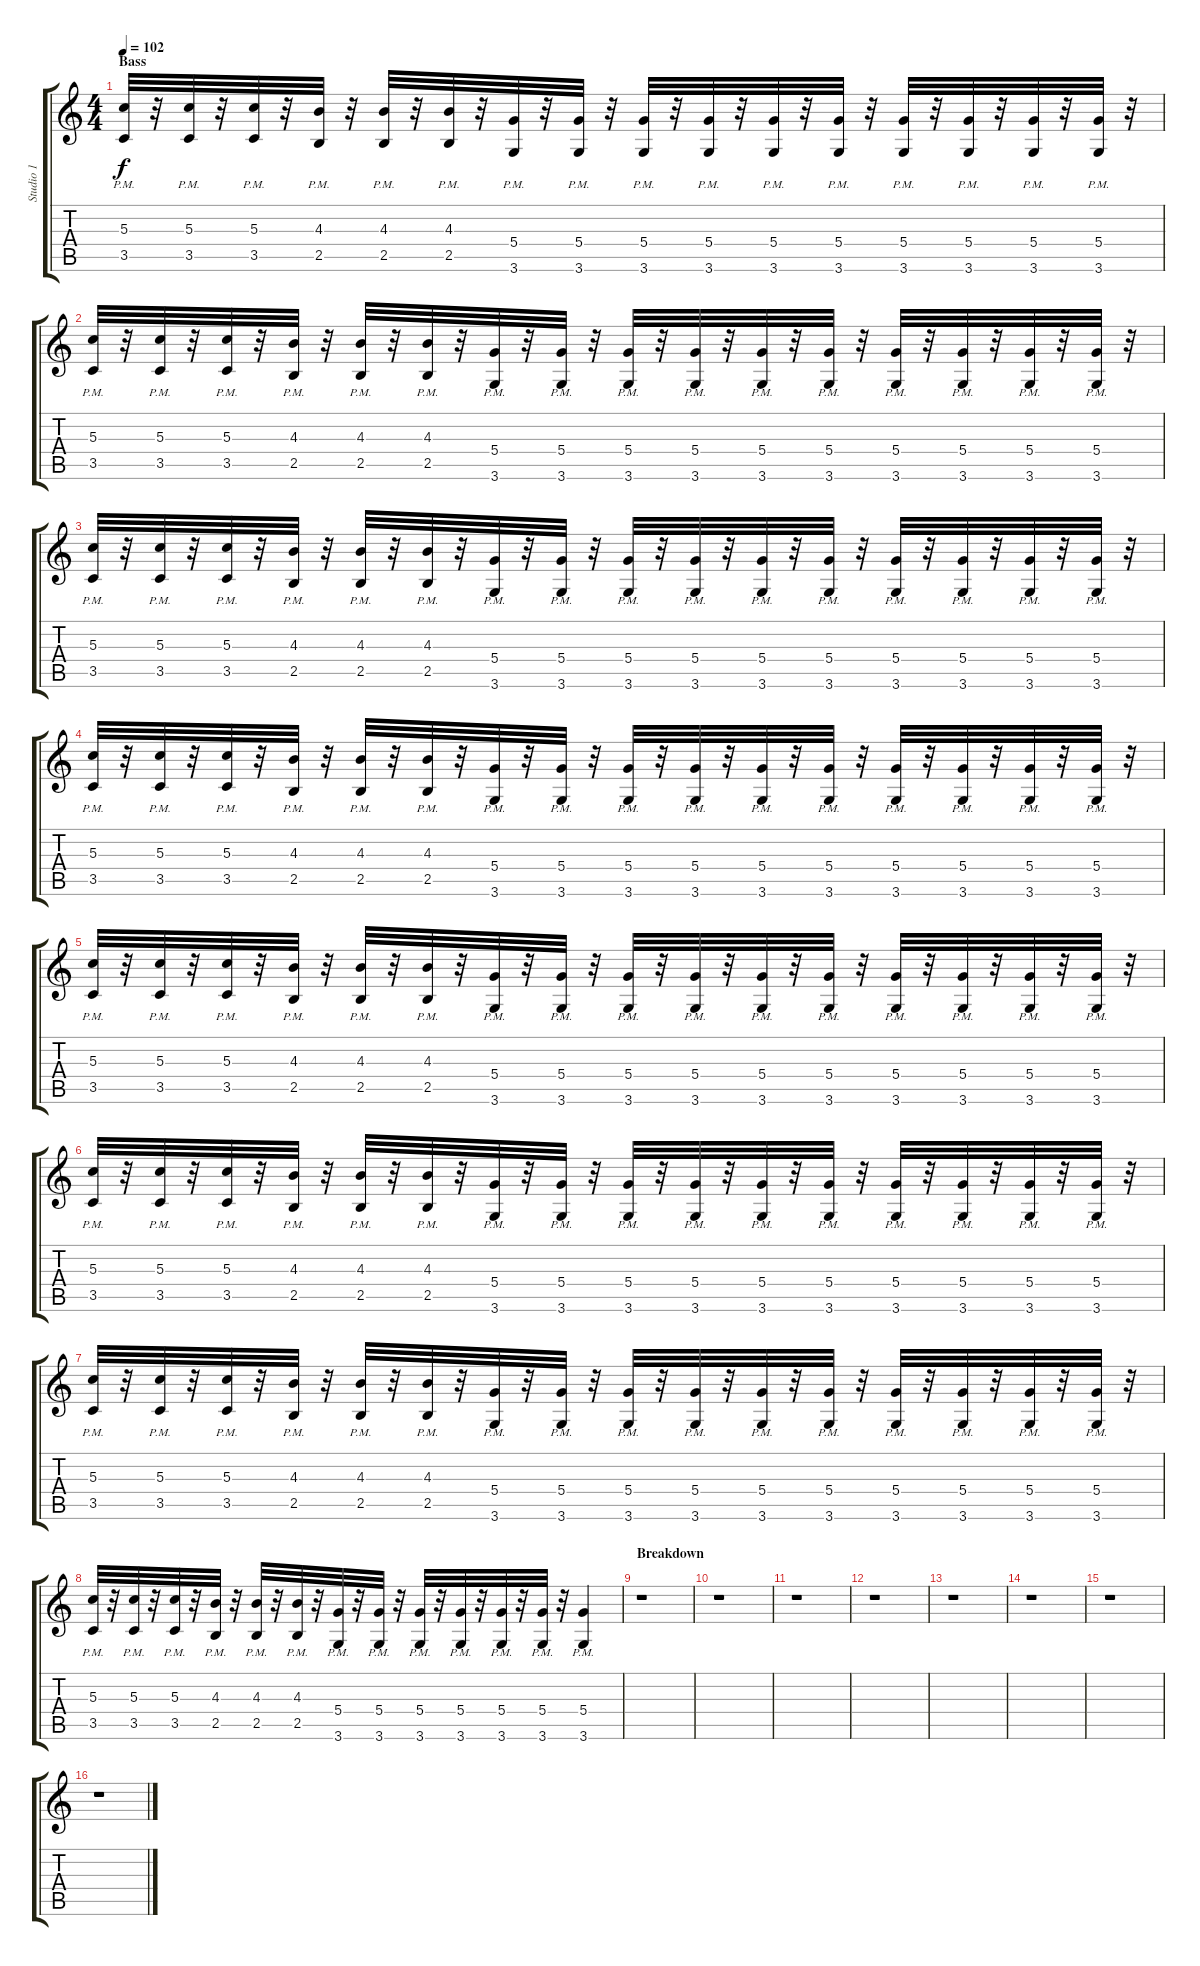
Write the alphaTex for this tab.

\track ("Studio 1" "Studio 1") {instrument acousticguitarsteel}
\staff {score tabs}
\tuning (E4 B3 G3 D3 A2 E2) {hide}
\ts (4 4)
\section ("" "Bass")
\tempo 102
\clef g2
\ks c
(5.3{pm} 3.5{pm}).32{dy f} r.32 (5.3{pm} 3.5{pm}).32 r.32 (5.3 3.5{pm}).32 r.32 (4.3{pm} 2.5{pm}).32 r.32 (4.3{pm} 2.5{pm}).32 r.32 (4.3{pm} 2.5{pm}).32 r.32 (5.4{pm} 3.6{pm}).32 r.32 (5.4{pm} 3.6{pm}).32 r.32 (5.4{pm} 3.6{pm}).32 r.32 (5.4{pm} 3.6{pm}).32 r.32 (5.4{pm} 3.6{pm}).32 r.32 (5.4{pm} 3.6{pm}).32 r.32 (5.4{pm} 3.6{pm}).32 r.32 (5.4{pm} 3.6{pm}).32 r.32 (5.4{pm} 3.6{pm}).32 r.32 (5.4{pm} 3.6{pm}).32 r.32 |
(5.3{pm} 3.5{pm}).32 r.32 (5.3{pm} 3.5{pm}).32 r.32 (5.3 3.5{pm}).32 r.32 (4.3{pm} 2.5{pm}).32 r.32 (4.3{pm} 2.5{pm}).32 r.32 (4.3{pm} 2.5{pm}).32 r.32 (5.4{pm} 3.6{pm}).32 r.32 (5.4{pm} 3.6{pm}).32 r.32 (5.4{pm} 3.6{pm}).32 r.32 (5.4{pm} 3.6{pm}).32 r.32 (5.4{pm} 3.6{pm}).32 r.32 (5.4{pm} 3.6{pm}).32 r.32 (5.4{pm} 3.6{pm}).32 r.32 (5.4{pm} 3.6{pm}).32 r.32 (5.4{pm} 3.6{pm}).32 r.32 (5.4{pm} 3.6{pm}).32 r.32 |
(5.3{pm} 3.5{pm}).32 r.32 (5.3{pm} 3.5{pm}).32 r.32 (5.3 3.5{pm}).32 r.32 (4.3{pm} 2.5{pm}).32 r.32 (4.3{pm} 2.5{pm}).32 r.32 (4.3{pm} 2.5{pm}).32 r.32 (5.4{pm} 3.6{pm}).32 r.32 (5.4{pm} 3.6{pm}).32 r.32 (5.4{pm} 3.6{pm}).32 r.32 (5.4{pm} 3.6{pm}).32 r.32 (5.4{pm} 3.6{pm}).32 r.32 (5.4{pm} 3.6{pm}).32 r.32 (5.4{pm} 3.6{pm}).32 r.32 (5.4{pm} 3.6{pm}).32 r.32 (5.4{pm} 3.6{pm}).32 r.32 (5.4{pm} 3.6{pm}).32 r.32 |
(5.3{pm} 3.5{pm}).32 r.32 (5.3{pm} 3.5{pm}).32 r.32 (5.3 3.5{pm}).32 r.32 (4.3{pm} 2.5{pm}).32 r.32 (4.3{pm} 2.5{pm}).32 r.32 (4.3{pm} 2.5{pm}).32 r.32 (5.4{pm} 3.6{pm}).32 r.32 (5.4{pm} 3.6{pm}).32 r.32 (5.4{pm} 3.6{pm}).32 r.32 (5.4{pm} 3.6{pm}).32 r.32 (5.4{pm} 3.6{pm}).32 r.32 (5.4{pm} 3.6{pm}).32 r.32 (5.4{pm} 3.6{pm}).32 r.32 (5.4{pm} 3.6{pm}).32 r.32 (5.4{pm} 3.6{pm}).32 r.32 (5.4{pm} 3.6{pm}).32 r.32 |
(5.3{pm} 3.5{pm}).32 r.32 (5.3{pm} 3.5{pm}).32 r.32 (5.3 3.5{pm}).32 r.32 (4.3{pm} 2.5{pm}).32 r.32 (4.3{pm} 2.5{pm}).32 r.32 (4.3{pm} 2.5{pm}).32 r.32 (5.4{pm} 3.6{pm}).32 r.32 (5.4{pm} 3.6{pm}).32 r.32 (5.4{pm} 3.6{pm}).32 r.32 (5.4{pm} 3.6{pm}).32 r.32 (5.4{pm} 3.6{pm}).32 r.32 (5.4{pm} 3.6{pm}).32 r.32 (5.4{pm} 3.6{pm}).32 r.32 (5.4{pm} 3.6{pm}).32 r.32 (5.4{pm} 3.6{pm}).32 r.32 (5.4{pm} 3.6{pm}).32 r.32 |
(5.3{pm} 3.5{pm}).32 r.32 (5.3{pm} 3.5{pm}).32 r.32 (5.3 3.5{pm}).32 r.32 (4.3{pm} 2.5{pm}).32 r.32 (4.3{pm} 2.5{pm}).32 r.32 (4.3{pm} 2.5{pm}).32 r.32 (5.4{pm} 3.6{pm}).32 r.32 (5.4{pm} 3.6{pm}).32 r.32 (5.4{pm} 3.6{pm}).32 r.32 (5.4{pm} 3.6{pm}).32 r.32 (5.4{pm} 3.6{pm}).32 r.32 (5.4{pm} 3.6{pm}).32 r.32 (5.4{pm} 3.6{pm}).32 r.32 (5.4{pm} 3.6{pm}).32 r.32 (5.4{pm} 3.6{pm}).32 r.32 (5.4{pm} 3.6{pm}).32 r.32 |
(5.3{pm} 3.5{pm}).32 r.32 (5.3{pm} 3.5{pm}).32 r.32 (5.3 3.5{pm}).32 r.32 (4.3{pm} 2.5{pm}).32 r.32 (4.3{pm} 2.5{pm}).32 r.32 (4.3{pm} 2.5{pm}).32 r.32 (5.4{pm} 3.6{pm}).32 r.32 (5.4{pm} 3.6{pm}).32 r.32 (5.4{pm} 3.6{pm}).32 r.32 (5.4{pm} 3.6{pm}).32 r.32 (5.4{pm} 3.6{pm}).32 r.32 (5.4{pm} 3.6{pm}).32 r.32 (5.4{pm} 3.6{pm}).32 r.32 (5.4{pm} 3.6{pm}).32 r.32 (5.4{pm} 3.6{pm}).32 r.32 (5.4{pm} 3.6{pm}).32 r.32 |
(5.3{pm} 3.5{pm}).32 r.32 (5.3{pm} 3.5{pm}).32 r.32 (5.3 3.5{pm}).32 r.32 (4.3{pm} 2.5{pm}).32 r.32 (4.3{pm} 2.5{pm}).32 r.32 (4.3{pm} 2.5{pm}).32 r.32 (5.4{pm} 3.6{pm}).32 r.32 (5.4{pm} 3.6{pm}).32 r.32 (5.4{pm} 3.6{pm}).32 r.32 (5.4{pm} 3.6{pm}).32 r.32 (5.4{pm} 3.6{pm}).32 r.32 (5.4{pm} 3.6{pm}).32 r.32 (5.4{pm} 3.6{pm}).4 |
\section ("" "Breakdown")
r.1{volume 11 instrument acousticguitarsteel} |
r.1 |
r.1 |
r.1 |
r.1 |
r.1 |
r.1 |
r.1
